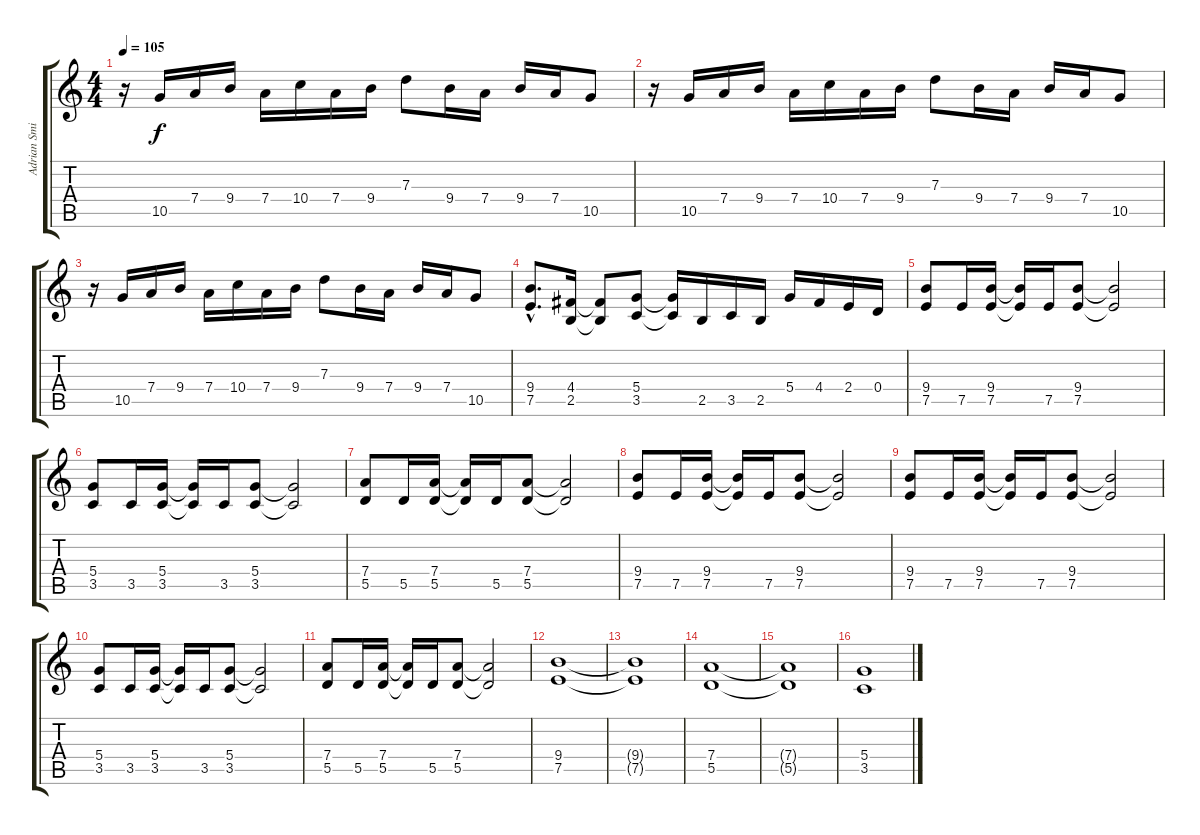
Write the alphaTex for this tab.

\track ("Adrian Smith" "Adrian Smi") {instrument distortionguitar}
\staff {score tabs}
\tuning (E4 B3 G3 D3 A2 E2) {hide}
\ts (4 4)
\tempo 105
\clef g2
\ks c
r.16{dy f} 10.5.16 7.4.16 9.4.16 7.4.16 10.4.16 7.4.16 9.4.16 7.3.8 9.4.16 7.4.16 9.4.16 7.4.16 10.5.8 |
r.16 10.5.16 7.4.16 9.4.16 7.4.16 10.4.16 7.4.16 9.4.16 7.3.8 9.4.16 7.4.16 9.4.16 7.4.16 10.5.8 |
r.16 10.5.16 7.4.16 9.4.16 7.4.16 10.4.16 7.4.16 9.4.16 7.3.8 9.4.16 7.4.16 9.4.16 7.4.16 10.5.8 |
(9.4{hac} 7.5{hac}).8{d} (4.4 2.5).16 (4.4{t} 2.5{t}).8 (5.4 3.5).8 (5.4{t} 3.5{t}).16 2.5.16 3.5.16 2.5.16 5.4.16 4.4.16 2.4.16 0.4.16 |
(9.4 7.5).8 7.5.16 (9.4 7.5).16 (9.4{t} 7.5{t}).16 7.5.16 (9.4 7.5).8 (9.4{t} 7.5{t}).2 |
(5.4 3.5).8 3.5.16 (5.4 3.5).16 (5.4{t} 3.5{t}).16 3.5.16 (5.4 3.5).8 (5.4{t} 3.5{t}).2 |
(7.4 5.5).8 5.5.16 (7.4 5.5).16 (7.4{t} 5.5{t}).16 5.5.16 (7.4 5.5).8 (7.4{t} 5.5{t}).2 |
(9.4 7.5).8 7.5.16 (9.4 7.5).16 (9.4{t} 7.5{t}).16 7.5.16 (9.4 7.5).8 (9.4{t} 7.5{t}).2 |
(9.4 7.5).8 7.5.16 (9.4 7.5).16 (9.4{t} 7.5{t}).16 7.5.16 (9.4 7.5).8 (9.4{t} 7.5{t}).2 |
(5.4 3.5).8 3.5.16 (5.4 3.5).16 (5.4{t} 3.5{t}).16 3.5.16 (5.4 3.5).8 (5.4{t} 3.5{t}).2 |
(7.4 5.5).8 5.5.16 (7.4 5.5).16 (7.4{t} 5.5{t}).16 5.5.16 (7.4 5.5).8 (7.4{t} 5.5{t}).2 |
(9.4 7.5).1 |
(9.4{t} 7.5{t}).1 |
(7.4 5.5).1 |
(7.4{t} 5.5{t}).1 |
(5.4 3.5).1
